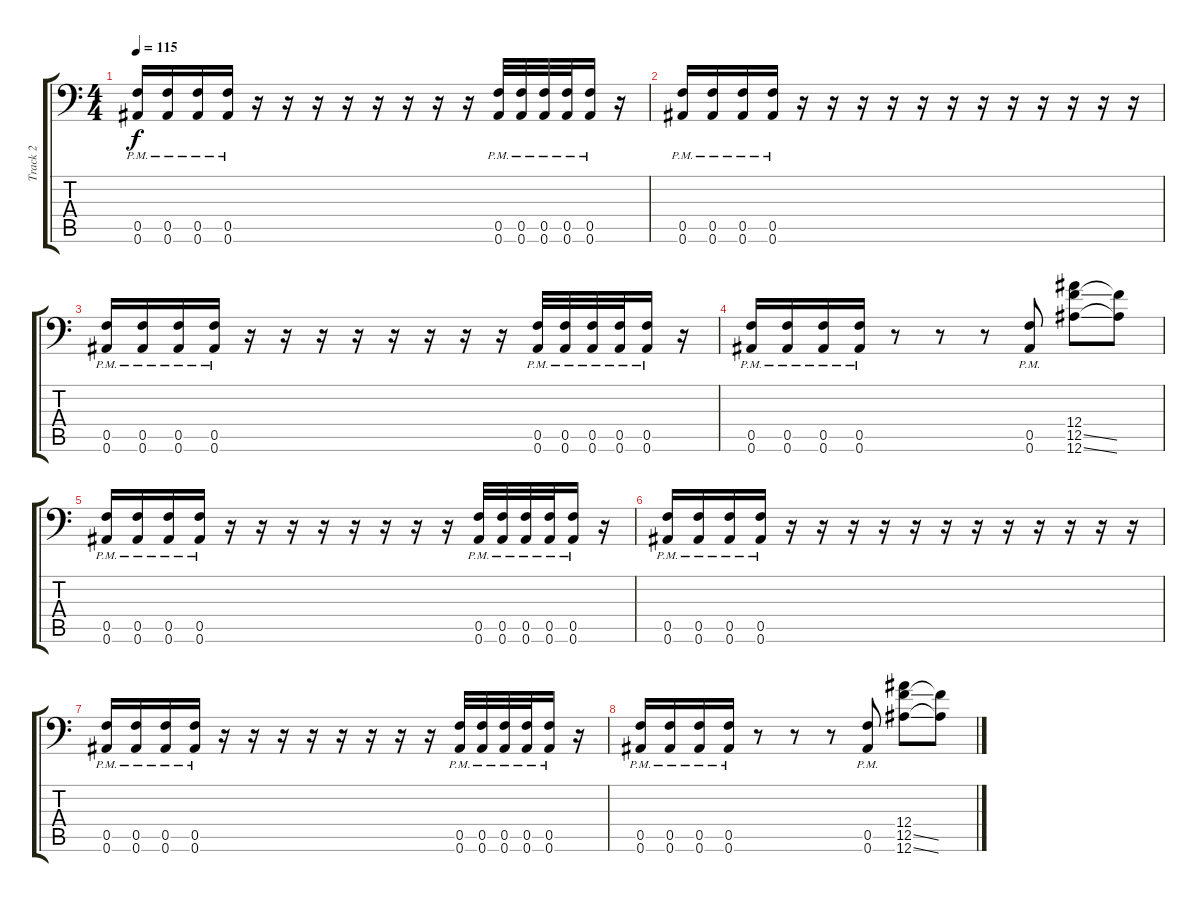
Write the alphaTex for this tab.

\track ("Track 2" "Track 2") {instrument distortionguitar}
\staff {score tabs}
\tuning (C4 G3 Eb3 Bb2 F2 Bb1) {hide}
\ts (4 4)
\tempo 115
\clef f4
\ks c
(0.5{pm} 0.6{pm}).16{dy f} (0.5{pm} 0.6{pm}).16 (0.5{pm} 0.6{pm}).16 (0.5{pm} 0.6{pm}).16 r.16 r.16 r.16 r.16 r.16 r.16 r.16 r.16 (0.5{pm} 0.6{pm}).32 (0.5{pm} 0.6{pm}).32 (0.5{pm} 0.6{pm}).32 (0.5{pm} 0.6{pm}).32 (0.5{pm} 0.6{pm}).16 r.16 |
(0.5{pm} 0.6{pm}).16 (0.5{pm} 0.6{pm}).16 (0.5{pm} 0.6{pm}).16 (0.5{pm} 0.6{pm}).16 r.16 r.16 r.16 r.16 r.16 r.16 r.16 r.16 r.16 r.16 r.16 r.16 |
(0.5{pm} 0.6{pm}).16 (0.5{pm} 0.6{pm}).16 (0.5{pm} 0.6{pm}).16 (0.5{pm} 0.6{pm}).16 r.16 r.16 r.16 r.16 r.16 r.16 r.16 r.16 (0.5{pm} 0.6{pm}).32 (0.5{pm} 0.6{pm}).32 (0.5{pm} 0.6{pm}).32 (0.5{pm} 0.6{pm}).32 (0.5{pm} 0.6{pm}).16 r.16 |
(0.5{pm} 0.6{pm}).16 (0.5{pm} 0.6{pm}).16 (0.5{pm} 0.6{pm}).16 (0.5{pm} 0.6{pm}).16 r.8 r.8 r.8 (0.5{pm} 0.6{pm}).8 (12.4 12.5{ss} 12.6{ss}).8 (12.5{t} 12.6{t}).8 |
(0.5{pm} 0.6{pm}).16 (0.5{pm} 0.6{pm}).16 (0.5{pm} 0.6{pm}).16 (0.5{pm} 0.6{pm}).16 r.16 r.16 r.16 r.16 r.16 r.16 r.16 r.16 (0.5{pm} 0.6{pm}).32 (0.5{pm} 0.6{pm}).32 (0.5{pm} 0.6{pm}).32 (0.5{pm} 0.6{pm}).32 (0.5{pm} 0.6{pm}).16 r.16 |
(0.5{pm} 0.6{pm}).16 (0.5{pm} 0.6{pm}).16 (0.5{pm} 0.6{pm}).16 (0.5{pm} 0.6{pm}).16 r.16 r.16 r.16 r.16 r.16 r.16 r.16 r.16 r.16 r.16 r.16 r.16 |
(0.5{pm} 0.6{pm}).16 (0.5{pm} 0.6{pm}).16 (0.5{pm} 0.6{pm}).16 (0.5{pm} 0.6{pm}).16 r.16 r.16 r.16 r.16 r.16 r.16 r.16 r.16 (0.5{pm} 0.6{pm}).32 (0.5{pm} 0.6{pm}).32 (0.5{pm} 0.6{pm}).32 (0.5{pm} 0.6{pm}).32 (0.5{pm} 0.6{pm}).16 r.16 |
(0.5{pm} 0.6{pm}).16 (0.5{pm} 0.6{pm}).16 (0.5{pm} 0.6{pm}).16 (0.5{pm} 0.6{pm}).16 r.8 r.8 r.8 (0.5{pm} 0.6{pm}).8 (12.4 12.5{ss} 12.6{ss}).8 (12.5{t} 12.6{t}).8
